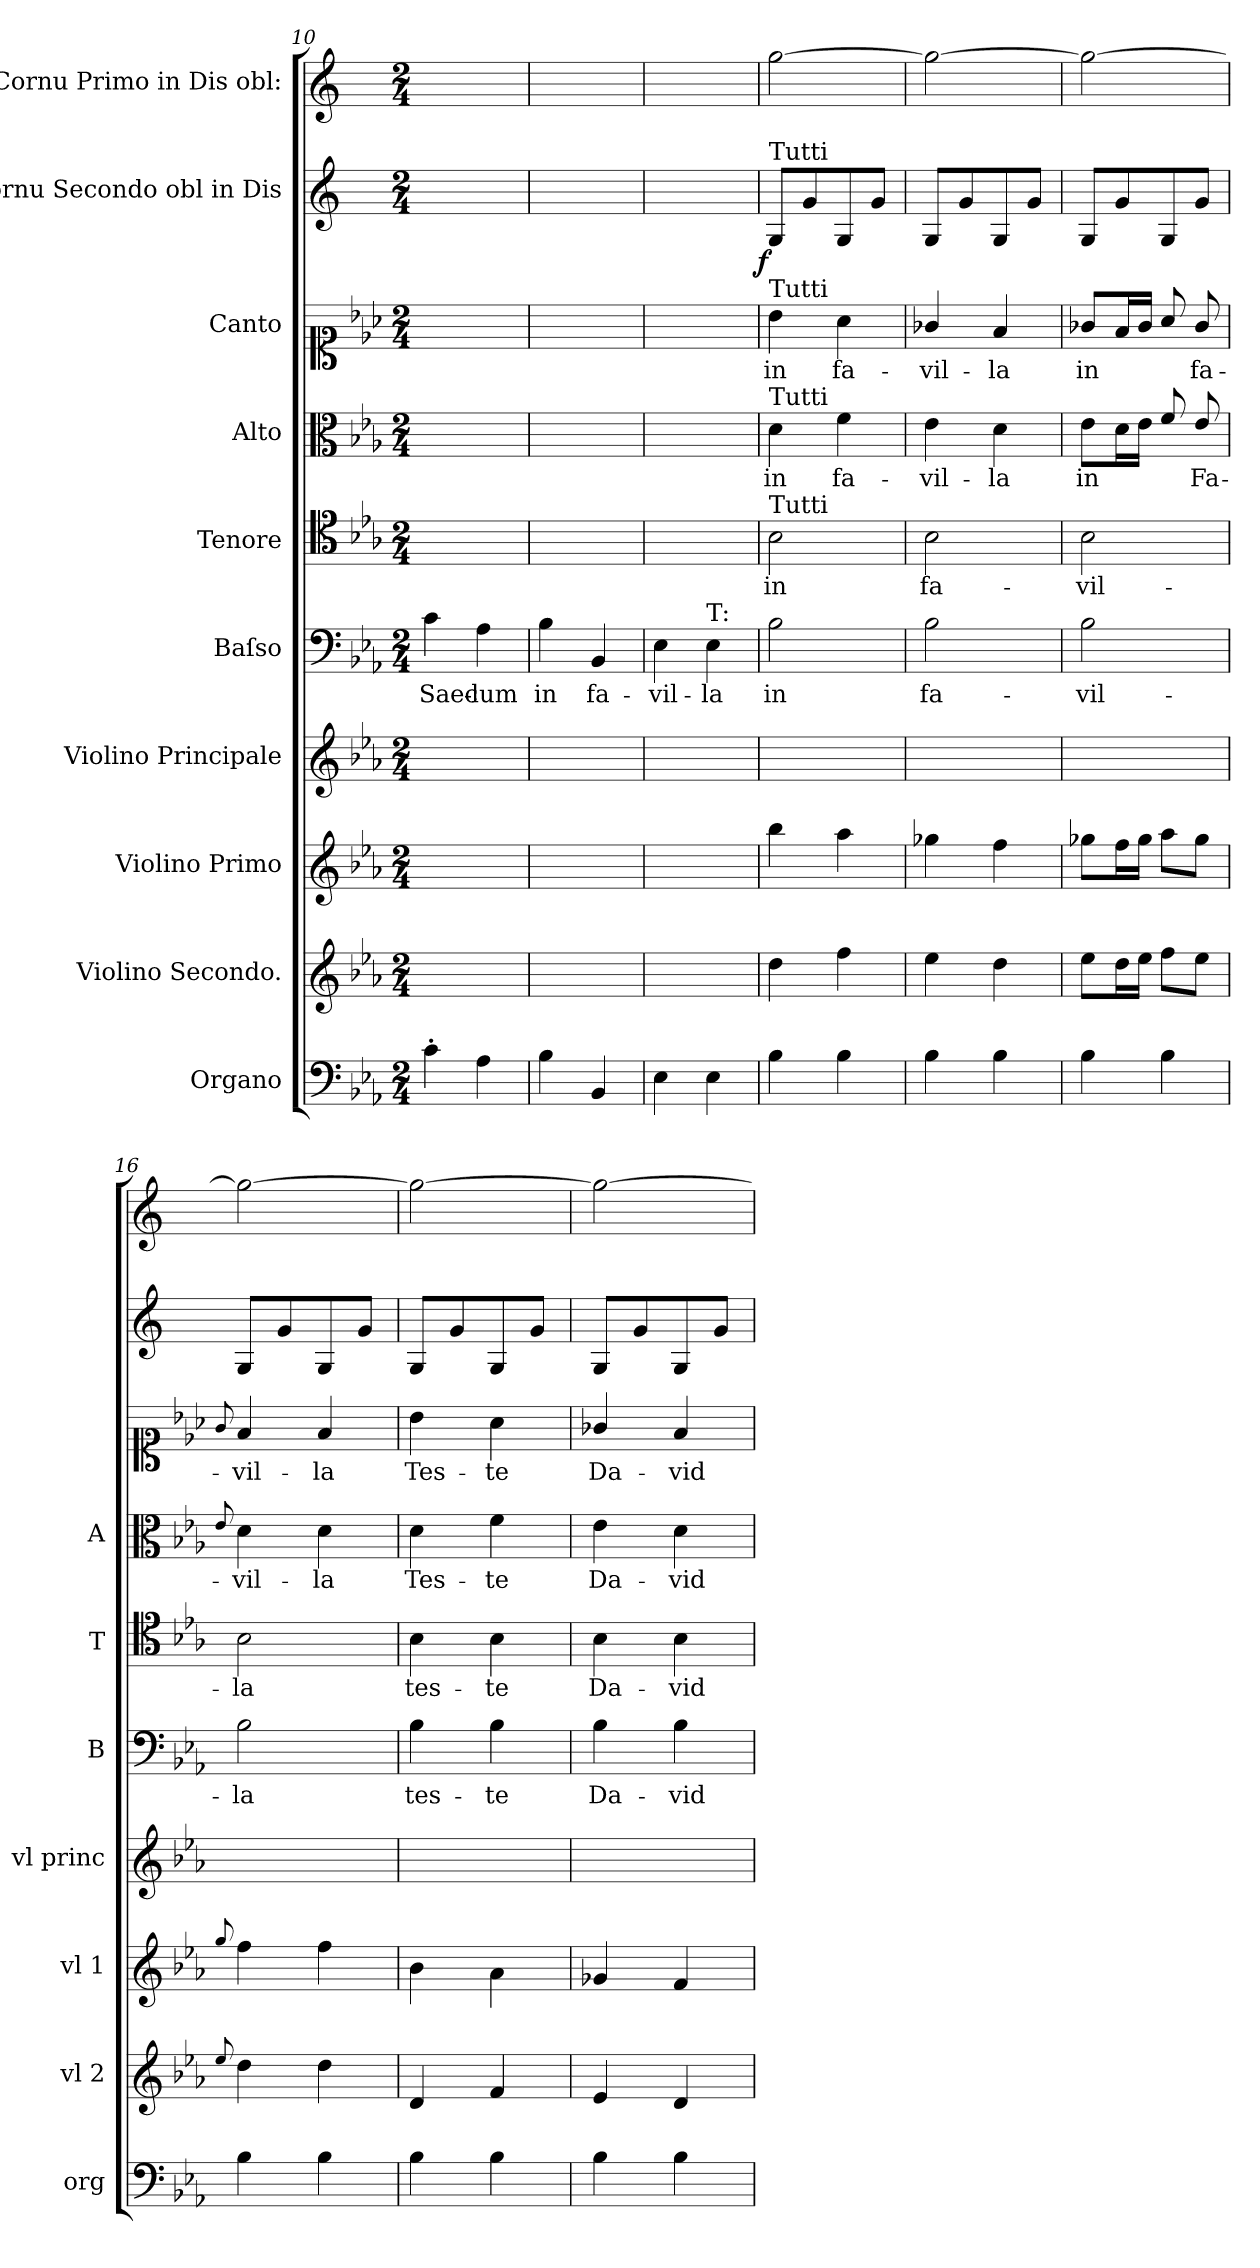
**kern	**kern	**dynam	**kern	**dynam	**kern	**kern	**text	**kern	**text	**kern	**text	**kern	**text	**kern	**dynam	**kern	**dynam
*part10	*part9	*part9	*part8	*part8	*part7	*part6	*part6	*part5	*part5	*part4	*part4	*part3	*part3	*part2	*part2	*part1	*part1
*staff10	*staff9	*staff9	*staff8	*staff8	*staff7	*staff6	*staff6	*staff5	*staff5	*staff4	*staff4	*staff3	*staff3	*staff2	*staff2	*staff1	*staff1
*I"Organo	*I"Violino Secondo.	*	*I"Violino Primo	*	*I"Violino Principale	*I"Baſso	*	*I"Tenore	*	*I"Alto	*	*I"Canto	*	*I"Cornu Secondo obl in Dis	*	*I"Cornu Primo in Dis obl:	*
*I'org	*I'vl 2	*	*I'vl 1	*	*I'vl princ	*I'B	*	*I'T	*	*I'A	*	*	*	*	*	*	*
*clefF4	*clefG2	*	*clefG2	*	*clefG2	*clefF4	*	*clefC4	*	*clefC3	*	*clefC1	*	*clefG2	*	*clefG2	*
*	*	*	*	*	*	*	*	*	*	*	*	*	*	*ITrd5c9	*	*ITrd5c9	*
*k[b-e-a-]	*k[b-e-a-]	*	*k[b-e-a-]	*	*k[b-e-a-]	*k[b-e-a-]	*	*k[b-e-a-]	*	*k[b-e-a-]	*	*k[b-e-a-]	*	*k[b-e-a-]	*	*k[b-e-a-]	*
*E-:	*E-:	*	*E-:	*	*E-:	*E-:	*	*E-:	*	*E-:	*	*E-:	*	*E-:	*	*E-:	*
*M2/4	*M2/4	*	*M2/4	*	*M2/4	*M2/4	*	*M2/4	*	*M2/4	*	*M2/4	*	*M2/4	*	*M2/4	*
=10	=10	=10	=10	=10	=10	=10	=10	=10	=10	=10	=10	=10	=10	=10	=10	=10	=10
4c'\	2ryy	.	2ryy	.	2ryy	4c\	Saec-	2ryy	.	2ryy	.	2ryy	.	2ryy	.	2ryy	.
4A-\	.	.	.	.	.	4A-\	-lum	.	.	.	.	.	.	.	.	.	.
=11	=11	=11	=11	=11	=11	=11	=11	=11	=11	=11	=11	=11	=11	=11	=11	=11	=11
4B-\	2ryy	.	2ryy	.	2ryy	4B-\	in	2ryy	.	2ryy	.	2ryy	.	2ryy	.	2ryy	.
4BB-/	.	.	.	.	.	4BB-/	fa-	.	.	.	.	.	.	.	.	.	.
=12	=12	=12	=12	=12	=12	=12	=12	=12	=12	=12	=12	=12	=12	=12	=12	=12	=12
4E-\	2ryy	.	2ryy	.	2ryy	4E-\	-vil-	2ryy	.	2ryy	.	2ryy	.	2ryy	.	2ryy	.
!	!	!	!	!	!	!LO:TX:a:t=T&colon;	!	!	!	!	!	!	!	!	!	!	!
4E-\	.	.	.	.	.	4E-\	-la	.	.	.	.	.	.	.	.	.	.
=13	=13	=13	=13	=13	=13	=13	=13	=13	=13	=13	=13	=13	=13	=13	=13	=13	=13
!	!	!	!	!	!	!	!	!	!	!	!	!	!	!LO:TX:a:t=Tutti	!	!	!
!	!	!	!	!	!	!	!	!	!	!	!	!LO:TX:a:t=Tutti	!	!	!	!	!
!	!	!	!	!	!	!	!	!	!	!LO:TX:a:t=Tutti	!	!	!	!	!	!	!
!	!	!	!	!	!	!	!	!LO:TX:a:t=Tutti	!	!	!	!	!	!	!	!	!
!	!	!LO:DY:b	!	!LO:DY:b:rj	!	!	!	!	!	!	!	!	!	!	!LO:DY:b:rj	!	!LO:DY:b
4B-\	4dd\	forte	4bb-\	for	2ryy	2B-\	in	2B-\	in	4d\	in	4b-\	in	8BB-/L	f	[<2b-\	for
.	.	.	.	.	.	.	.	.	.	.	.	.	.	8B-/	.	.	.
4B-\	4ff\	.	4aa-\	.	.	.	.	.	.	4f\	fa-	4a-\	fa-	8BB-/	.	.	.
.	.	.	.	.	.	.	.	.	.	.	.	.	.	8B-/J	.	.	.
=14	=14	=14	=14	=14	=14	=14	=14	=14	=14	=14	=14	=14	=14	=14	=14	=14	=14
4B-\	4ee-\	.	4gg-X\	.	2ryy	2B-\	fa-	2B-\	fa-	4e-\	-vil-	4g-X/	-vil-	8BB-/L	.	2b-\_<	.
.	.	.	.	.	.	.	.	.	.	.	.	.	.	8B-/	.	.	.
4B-\	4dd\	.	4ff\	.	.	.	.	.	.	4d\	-la	4f/	-la	8BB-/	.	.	.
.	.	.	.	.	.	.	.	.	.	.	.	.	.	8B-/J	.	.	.
=15	=15	=15	=15	=15	=15	=15	=15	=15	=15	=15	=15	=15	=15	=15	=15	=15	=15
4B-\	8ee-\L	.	8gg-X\L	.	2ryy	2B-\	-vil-	2B-\	-vil-	8e-\L	in	8g-X/L	in	8BB-/L	.	2b-\_<	.
.	16dd\L	.	16ff\L	.	.	.	.	.	.	16d\L	.	16f/L	.	8B-/	.	.	.
.	16ee-\JJ	.	16gg-\JJ	.	.	.	.	.	.	16e-\JJ	.	16g-/JJ	.	.	.	.	.
4B-\	8ff\L	.	8aa-\L	.	.	.	.	.	.	8f/	.	8a-/	.	8BB-/	.	.	.
.	8ee-\J	.	8gg-\J	.	.	.	.	.	.	8e-/	Fa-	8g-/	fa-	8B-/J	.	.	.
=16	=16	=16	=16	=16	=16	=16	=16	=16	=16	=16	=16	=16	=16	=16	=16	=16	=16
.	8qqee-/	.	8qqgg/	.	.	.	.	.	.	8qqe-/	.	8qqg/	.	.	.	.	.
4B-\	4dd\	.	4ff\	.	2ryy	2B-\	-la	2B-\	-la	4d\	-vil-	4f/	-vil-	8BB-/L	.	2b-\_<	.
.	.	.	.	.	.	.	.	.	.	.	.	.	.	8B-/	.	.	.
4B-\	4dd\	.	4ff\	.	.	.	.	.	.	4d\	-la	4f/	-la	8BB-/	.	.	.
.	.	.	.	.	.	.	.	.	.	.	.	.	.	8B-/J	.	.	.
=17	=17	=17	=17	=17	=17	=17	=17	=17	=17	=17	=17	=17	=17	=17	=17	=17	=17
4B-\	4d/	.	4b-\	.	2ryy	4B-\	tes-	4B-\	tes-	4d\	Tes-	4b-\	Tes-	8BB-/L	.	2b-\_<	.
.	.	.	.	.	.	.	.	.	.	.	.	.	.	8B-/	.	.	.
4B-\	4f/	.	4a-\	.	.	4B-\	-te	4B-\	-te	4f\	-te	4a-\	-te	8BB-/	.	.	.
.	.	.	.	.	.	.	.	.	.	.	.	.	.	8B-/J	.	.	.
=18	=18	=18	=18	=18	=18	=18	=18	=18	=18	=18	=18	=18	=18	=18	=18	=18	=18
4B-\	4e-/	.	4g-X/	.	2ryy	4B-\	Da-	4B-\	Da-	4e-\	Da-	4g-X/	Da-	8BB-/L	.	2b-\_<	.
.	.	.	.	.	.	.	.	.	.	.	.	.	.	8B-/	.	.	.
4B-\	4d/	.	4f/	.	.	4B-\	-vid	4B-\	-vid	4d\	-vid	4f/	-vid	8BB-/	.	.	.
.	.	.	.	.	.	.	.	.	.	.	.	.	.	8B-/J	.	.	.
=	=	=	=	=	=	=	=	=	=	=	=	=	=	=	=	=	=
*-	*-	*-	*-	*-	*-	*-	*-	*-	*-	*-	*-	*-	*-	*-	*-	*-	*-
